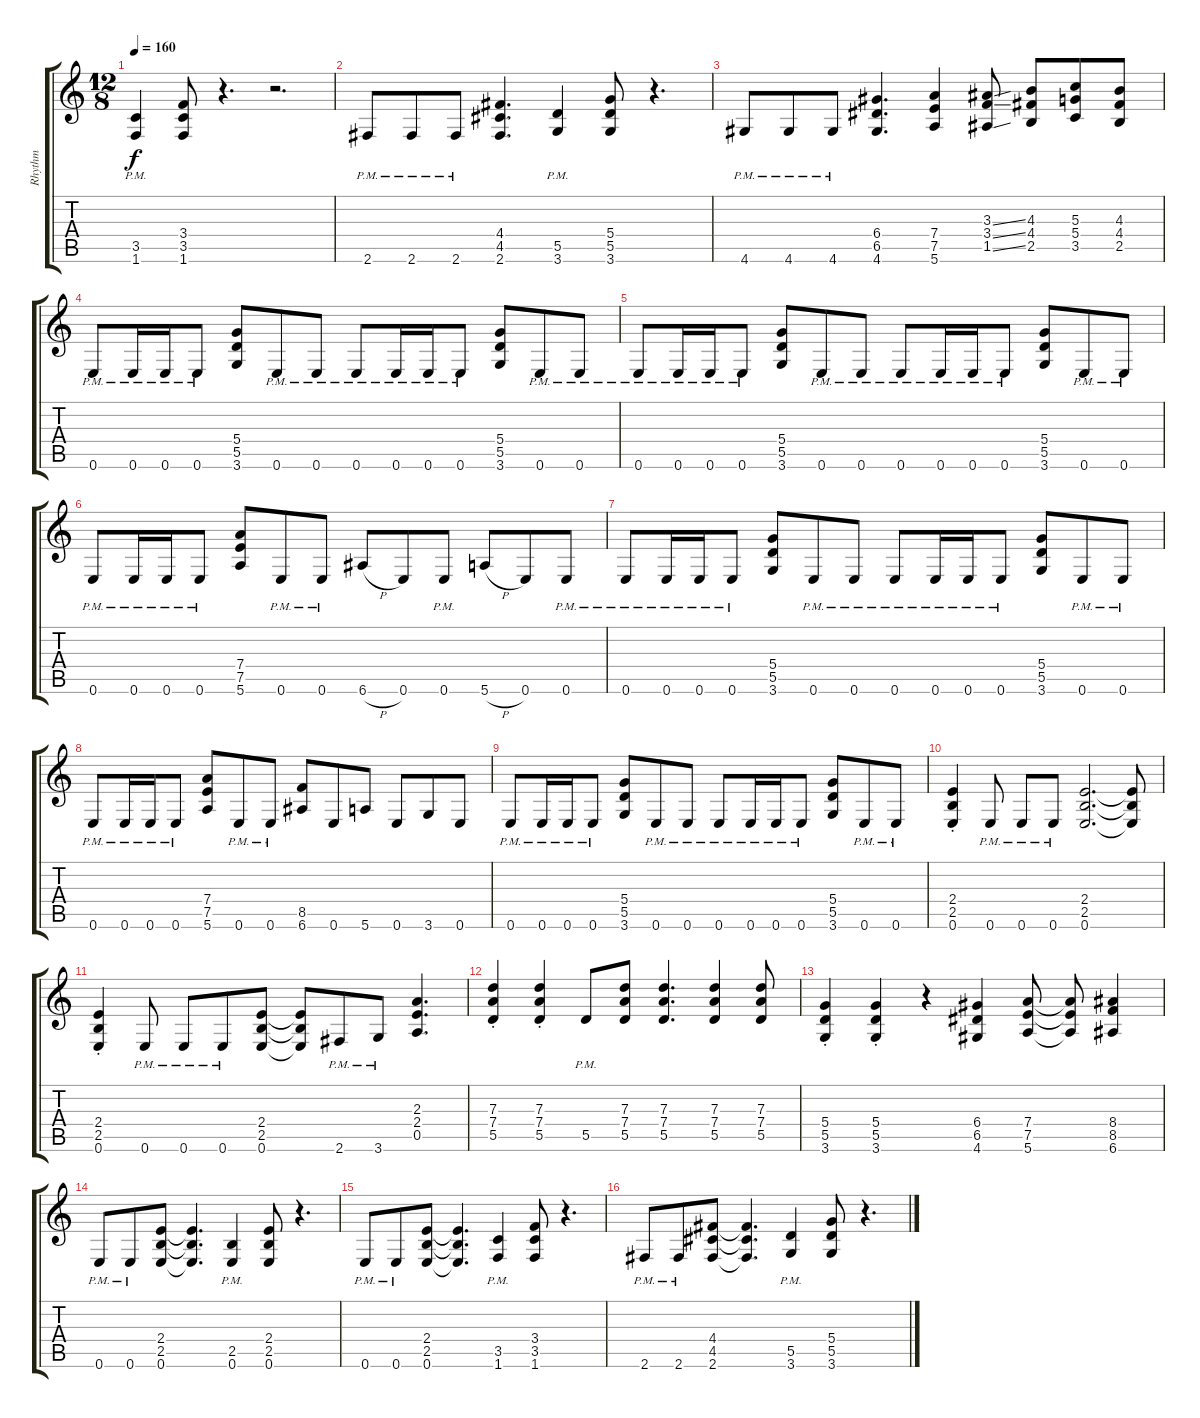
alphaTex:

\track ("Rhythm" "Rhythm") {instrument distortionguitar}
\staff {score tabs}
\tuning (E4 B3 G3 D3 A2 E2) {hide}
\ts (12 8)
\tempo 160
\clef g2
\ks c
(3.5{pm} 1.6{pm}).4{dy f} (3.4 3.5 1.6).8 r.4{d} r.2{d} |
2.6{pm}.8 2.6{pm}.8 2.6{pm}.8 (4.4 4.5 2.6).4{d} (5.5{pm} 3.6{pm}).4 (5.4 5.5 3.6).8 r.4{d} |
4.6{pm}.8 4.6{pm}.8 4.6{pm}.8 (6.4 6.5 4.6).4{d} (7.4 7.5 5.6).4 (3.3{ss} 3.4{ss} 1.5{ss}).8 (4.3 4.4 2.5).8 (5.3 5.4 3.5).8 (4.3 4.4 2.5).8 |
0.6{pm}.8 0.6{pm}.16 0.6{pm}.16 0.6{pm}.8 (5.4 5.5 3.6).8 0.6{pm}.8 0.6{pm}.8 0.6{pm}.8 0.6{pm}.16 0.6{pm}.16 0.6{pm}.8 (5.4 5.5 3.6).8 0.6{pm}.8 0.6{pm}.8 |
0.6{pm}.8 0.6{pm}.16 0.6{pm}.16 0.6{pm}.8 (5.4 5.5 3.6).8 0.6{pm}.8 0.6{pm}.8 0.6{pm}.8 0.6{pm}.16 0.6{pm}.16 0.6{pm}.8 (5.4 5.5 3.6).8 0.6{pm}.8 0.6{pm}.8 |
0.6{pm}.8 0.6{pm}.16 0.6{pm}.16 0.6{pm}.8 (7.4 7.5 5.6).8 0.6{pm}.8 0.6{pm}.8 6.6{h}.8 0.6.8 0.6{pm}.8 5.6{h}.8 0.6.8 0.6{pm}.8 |
0.6{pm}.8 0.6{pm}.16 0.6{pm}.16 0.6{pm}.8 (5.4 5.5 3.6).8 0.6{pm}.8 0.6{pm}.8 0.6{pm}.8 0.6{pm}.16 0.6{pm}.16 0.6{pm}.8 (5.4 5.5 3.6).8 0.6{pm}.8 0.6{pm}.8 |
0.6{pm}.8 0.6{pm}.16 0.6{pm}.16 0.6{pm}.8 (7.4 7.5 5.6).8 0.6{pm}.8 0.6{pm}.8 (8.5 6.6).8 0.6.8 5.6.8 0.6.8 3.6.8 0.6.8 |
0.6{pm}.8 0.6{pm}.16 0.6{pm}.16 0.6{pm}.8 (5.4 5.5 3.6).8 0.6{pm}.8 0.6{pm}.8 0.6{pm}.8 0.6{pm}.16 0.6{pm}.16 0.6{pm}.8 (5.4 5.5 3.6).8 0.6{pm}.8 0.6{pm}.8 |
(2.4{st} 2.5{st} 0.6{st}).4 0.6{pm}.8 0.6{pm}.8 0.6{pm}.8 (2.4 2.5 0.6).2{d} (2.4{t} 2.5{t} 0.6{t}).8 |
(2.4{st} 2.5{st} 0.6{st}).4 0.6{pm}.8 0.6{pm}.8 0.6{pm}.8 (2.4 2.5 0.6).8 (2.4{t} 2.5{t} 0.6{t}).8 2.6{pm}.8 3.6{pm}.8 (2.3 2.4 0.5).4{d} |
(7.3{st} 7.4{st} 5.5{st}).4 (7.3{st} 7.4{st} 5.5{st}).4 5.5{pm}.8 (7.3 7.4 5.5).8 (7.3 7.4 5.5).4{d} (7.3 7.4 5.5).4 (7.3 7.4 5.5).8 |
(5.4{st} 5.5{st} 3.6{st}).4 (5.4{st} 5.5{st} 3.6{st}).4 r.4 (6.4 6.5 4.6).4 (7.4 7.5 5.6).8 (7.4{t} 7.5{t} 5.6{t}).8 (8.4 8.5 6.6).4 |
0.6{pm}.8 0.6{pm}.8 (2.4 2.5 0.6).8 (2.4{t} 2.5{t} 0.6{t}).4{d} (2.5{pm} 0.6{pm}).4 (2.4 2.5 0.6).8 r.4{d} |
0.6{pm}.8 0.6{pm}.8 (2.4 2.5 0.6).8 (2.4{t} 2.5{t} 0.6{t}).4{d} (3.5{pm} 1.6{pm}).4 (3.4 3.5 1.6).8 r.4{d} |
2.6{pm}.8 2.6{pm}.8 (4.4 4.5 2.6).8 (4.4{t} 4.5{t} 2.6{t}).4{d} (5.5{pm} 3.6{pm}).4 (5.4 5.5 3.6).8 r.4{d}
